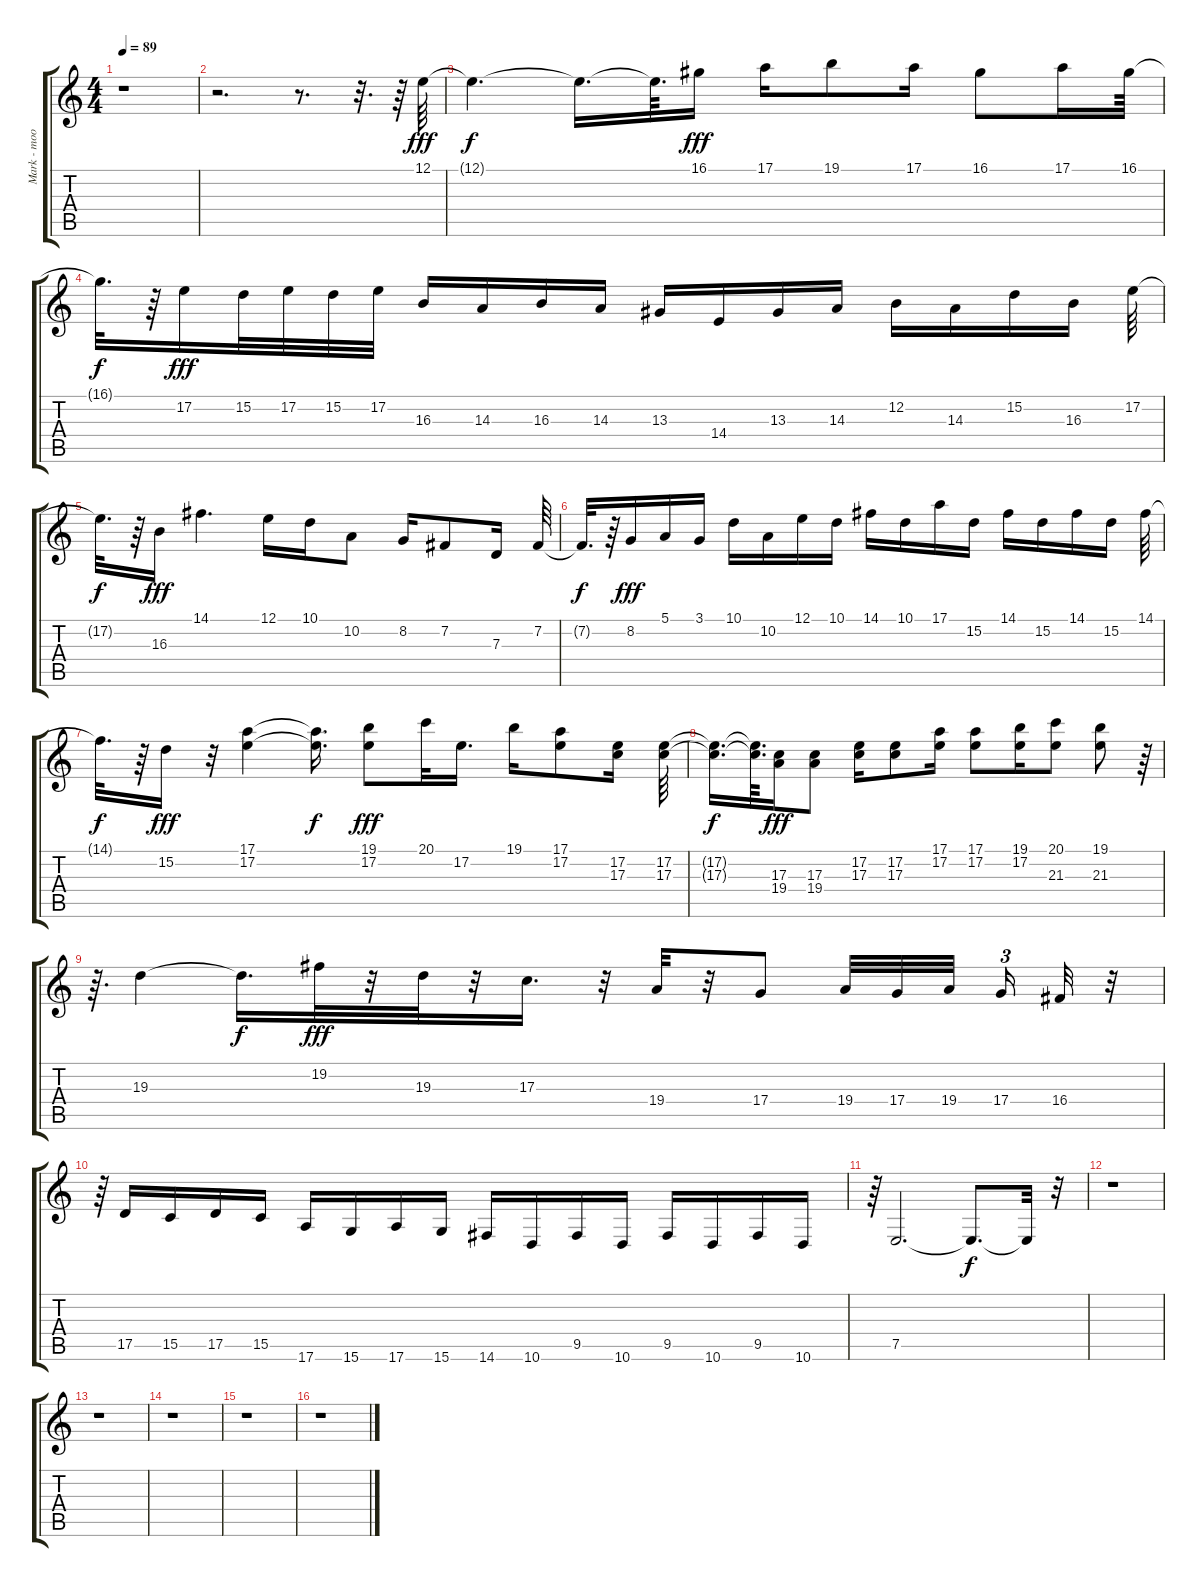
\track ("Mark - moog solo's" "Mark - moo") {instrument pad3polysynth}
\staff {score tabs}
\tuning (E4 B3 G3 D3 A2 E2) {hide}
\ts (4 4)
\tempo 89
\clef g2
\ks c
r.1{dy f} |
r.2{d} r.8{d} r.32{d} r.64 12.1.64{dy fff volume 14} |
12.1{t}.4{d dy f} 12.1{t}.16{d} 12.1{t}.64{d} 16.1.16{dy fff} 17.1.16 19.1.8 17.1.16 16.1.8 17.1.16 16.1.64 |
16.1{t}.32{d dy f} r.64 17.2.16{dy fff} 15.2.32 17.2.32 15.2.32 17.2.32 16.3.16 14.3.16 16.3.16 14.3.16 13.3.16 14.4.16 13.3.16 14.3.16 12.2.16 14.3.16 15.2.16 16.3.16 17.2.64 |
17.2{t}.32{d dy f} r.64 16.3.16{dy fff} 14.1.4{d} 12.1.16 10.1.16 10.2.8 8.2.16 7.2.8 7.3.16 7.2.64 |
7.2{t}.32{d dy f} r.64 8.2.16{dy fff} 5.1.16 3.1.16 10.1.16 10.2.16 12.1.16 10.1.16 14.1.16 10.1.16 17.1.16 15.2.16 14.1.16 15.2.16 14.1.16 15.2.16 14.1.64 |
14.1{t}.32{d dy f} r.64 15.2.16{dy fff} r.32 (17.1 17.2).4 (17.1{t} 17.2{t}).16{d dy f} (19.1 17.2).8{dy fff} 20.1.32 17.2.16{d} 19.1.16 (17.1 17.2).8 (17.2 17.3).16 (17.2 17.3).64 |
(17.2{t} 17.3{t}).16{d dy f} (17.2{t} 17.3{t}).64{d} (17.3 19.4).16{dy fff} (17.3 19.4).8 (17.2 17.3).16 (17.2 17.3).8 (17.1 17.2).16 (17.1 17.2).8 (19.1 17.2).16 (20.1 21.3).8 (19.1 21.3).8 r.64 |
r.64{d} 19.3.4 19.3{t}.16{d dy f} 19.2.32{dy fff} r.32 19.3.32 r.32 17.3.16{d} r.32 19.4.32 r.32 17.4.8 19.4.32 17.4.32 19.4.32{beam splitsecondary} 17.4.16{tu (3 2)} 16.4.32 r.32 |
r.64 17.5.16 15.5.16 17.5.16 15.5.16 17.6.16 15.6.16 17.6.16 15.6.16 14.6.16 10.6.16 9.5.16 10.6.16 9.5.16 10.6.16 9.5.16 10.6.16 |
r.64 7.5.2{d} 7.5{t}.8{d dy f} 7.5{t}.32 r.32 |
r.1 |
r.1 |
r.1 |
r.1 |
r.1
